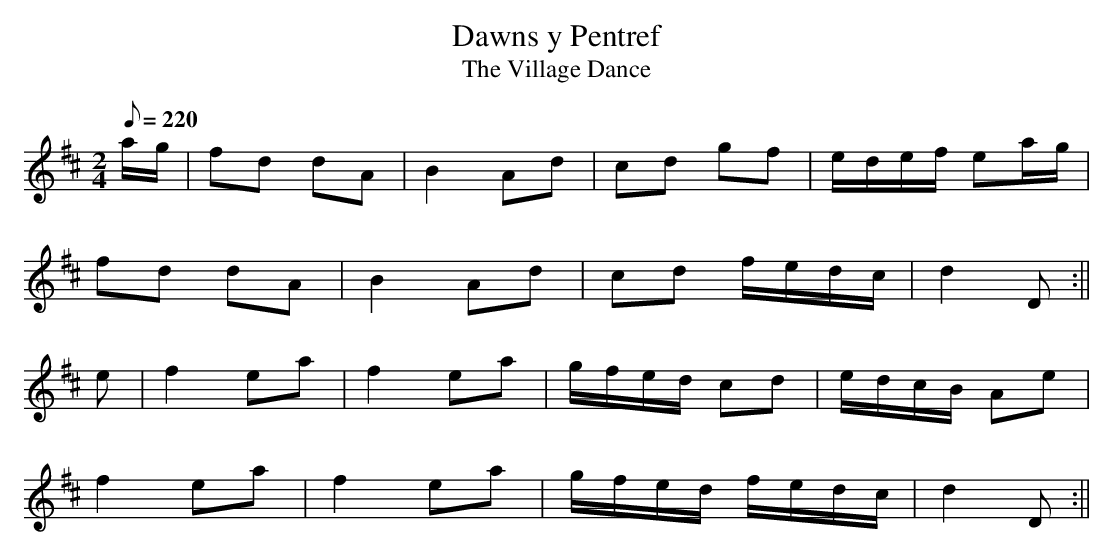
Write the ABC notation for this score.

X:1
T:Dawns y Pentref
T:The Village Dance
M:2/4
L:1/8
Q:220
K:D
a/g/|fd dA|B2Ad|cd gf|e/d/e/f/ ea/g/|
fd dA|B2Ad|cd f/e/d/c/|d2D:||
e|f2ea|f2ea|g/f/e/d/ cd|e/d/c/B/ Ae|
f2ea|f2ea|g/f/e/d/ f/e/d/c/|d2D:||
